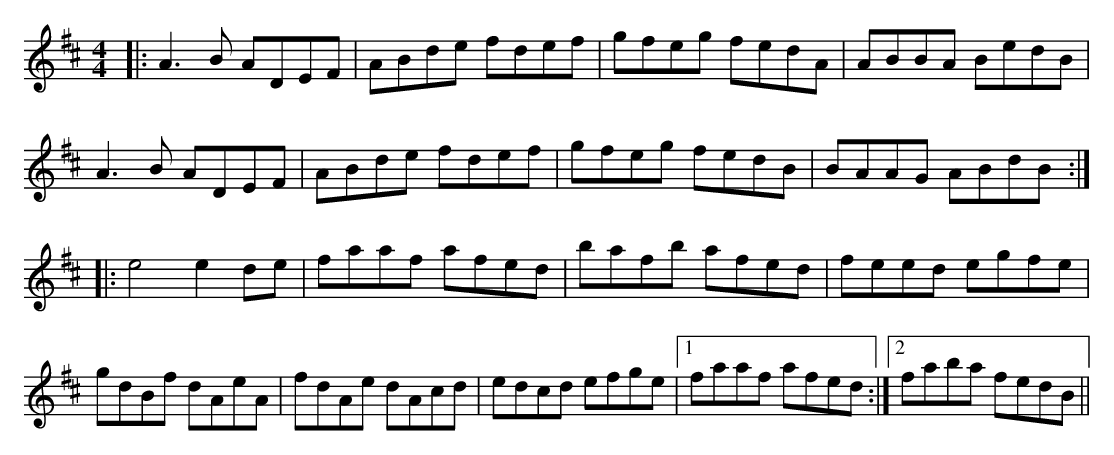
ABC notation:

X:1
M:4/4
K:D
|:A3 B ADEF|ABde fdef|gfeg fedA|ABBA BedB|
A3 B ADEF|ABde fdef|gfeg fedB|BAAG ABdB:|
|:e4 e2 de|faaf afed|bafb afed|feed egfe|
gdBf dAeA|fdAe dAcd|edcd efge|1 faaf afed:|2 faba fedB||
